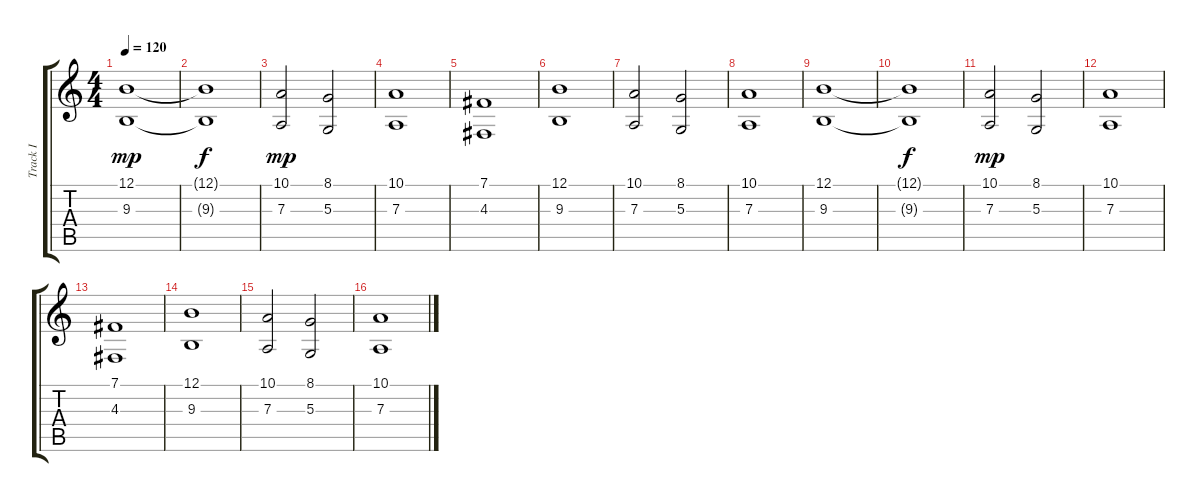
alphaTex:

\track ("Track I" "Track I") {instrument stringensemble2}
\staff {score tabs}
\tuning (B3 Gb3 D3 A2 E2 B1) {hide}
\ts (4 4)
\tempo 120
\clef g2
\ks c
(12.1 9.3).1{dy mp} |
(12.1{t} 9.3{t}).1{dy f} |
(10.1 7.3).2{dy mp} (8.1 5.3).2 |
(10.1 7.3).1 |
(7.1 4.3).1 |
(12.1 9.3).1 |
(10.1 7.3).2 (8.1 5.3).2 |
(10.1 7.3).1 |
(12.1 9.3).1 |
(12.1{t} 9.3{t}).1{dy f} |
(10.1 7.3).2{dy mp} (8.1 5.3).2 |
(10.1 7.3).1 |
(7.1 4.3).1 |
(12.1 9.3).1 |
(10.1 7.3).2 (8.1 5.3).2 |
(10.1 7.3).1
